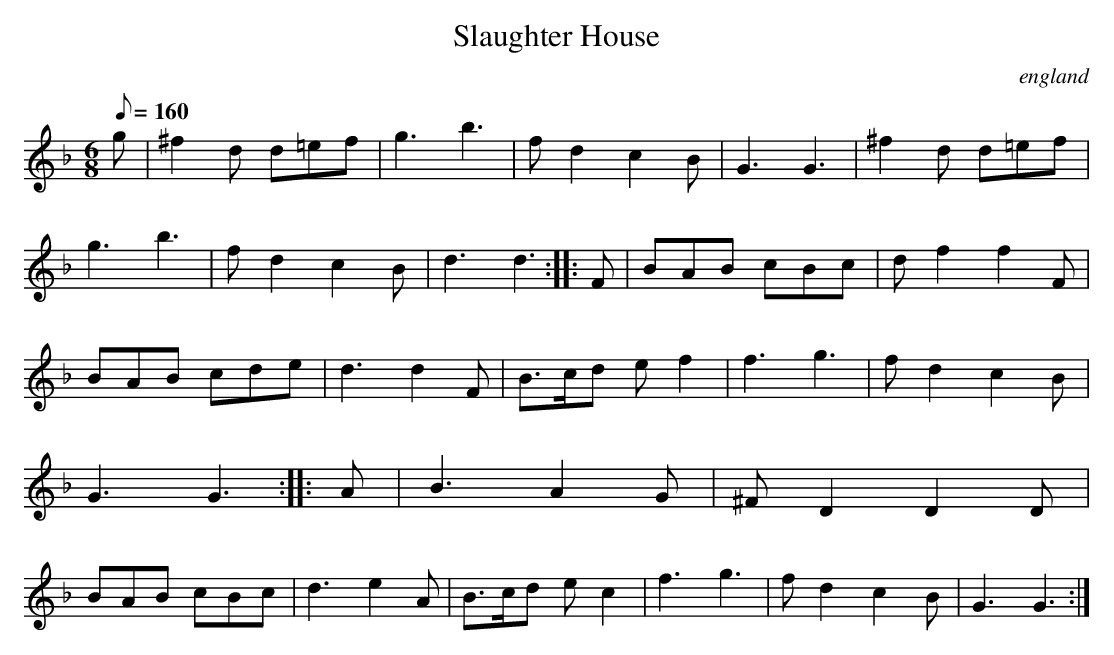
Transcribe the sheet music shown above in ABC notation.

X:1
T: Slaughter House
O:england
M:6/8
L:1/8
Q:160
K:Dm
g|^f2 d d=ef|g3 b3|f d2 c2 B|G3 G3|^f2 d d=ef|g3 b3|f d2 c2 B|d3 d3::\
F|BAB cBc|d f2 f2 F| BAB cde|d3 d2 F|B>cd e f2|f3 g3|f d2 c2 B|G3 G3::\
A|B3 A2G|^F D2 D2 D|BAB cBc|d3 e2 A| B>cd e c2| f3 g3|f d2 c2 B|G3 G3:|
